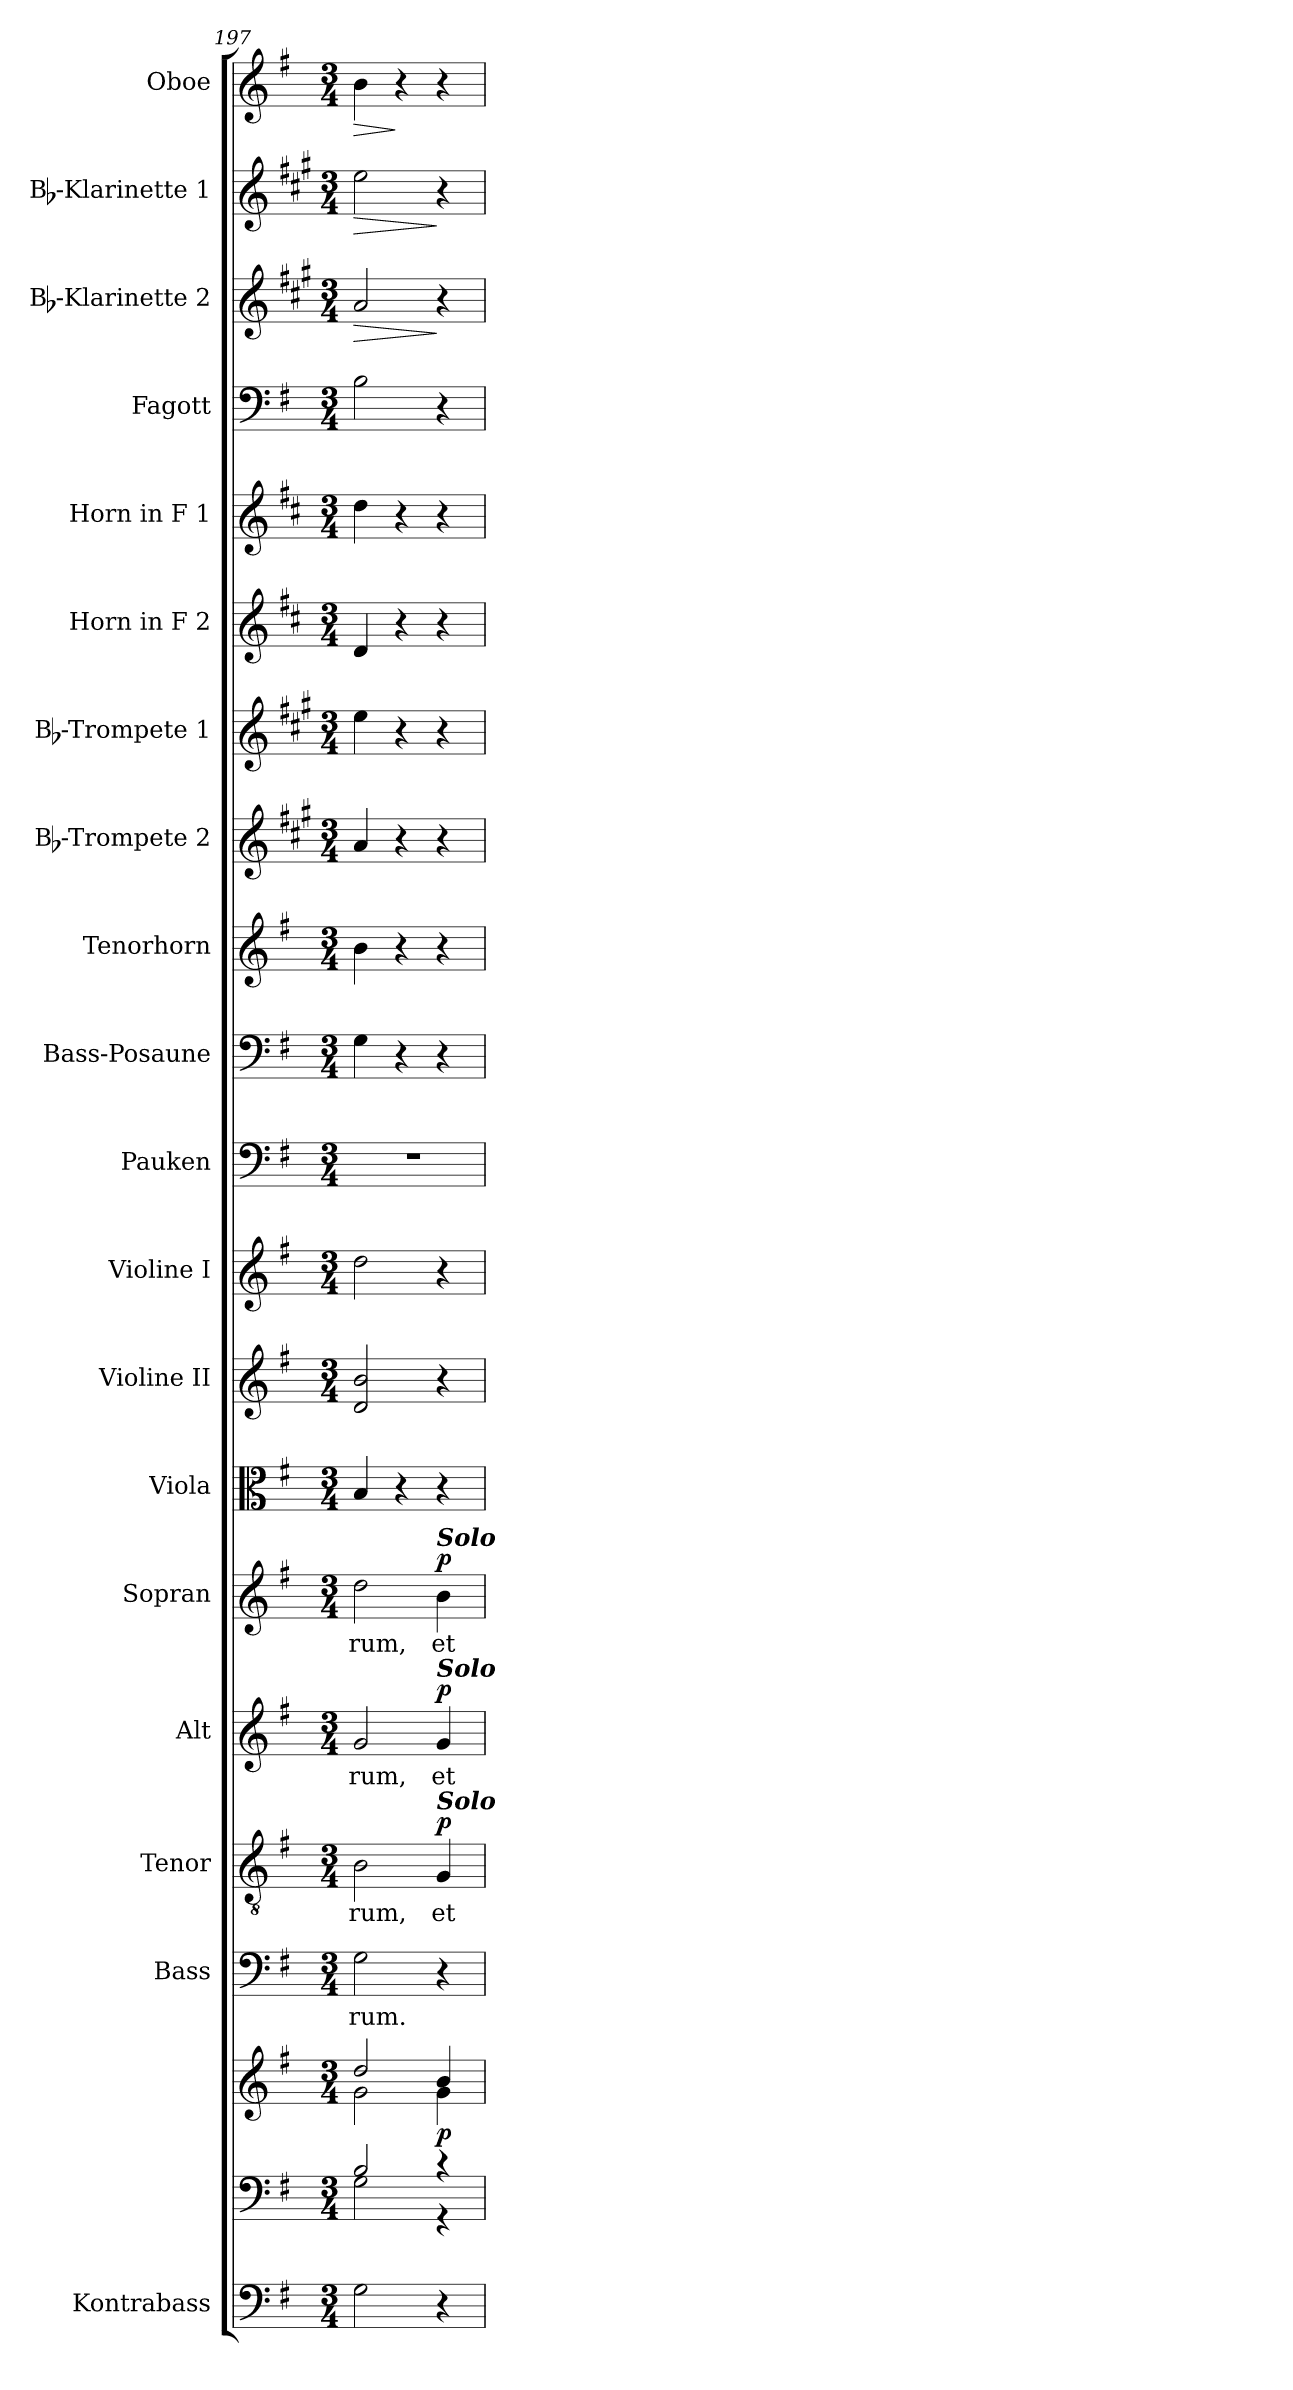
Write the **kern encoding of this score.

**kern	**kern	**kern	**dynam	**kern	**text	**kern	**text	**dynam	**kern	**text	**dynam	**kern	**text	**dynam	**kern	**kern	**kern	**kern	**kern	**kern	**kern	**kern	**kern	**kern	**kern	**kern	**dynam	**kern	**dynam	**kern	**dynam
*part20	*part19	*part19	*part19	*part18	*part18	*part17	*part17	*part17	*part16	*part16	*part16	*part15	*part15	*part15	*part14	*part13	*part12	*part11	*part10	*part9	*part8	*part7	*part6	*part5	*part4	*part3	*part3	*part2	*part2	*part1	*part1
*staff21	*staff20	*staff19	*staff19/20	*staff18	*staff18	*staff17	*staff17	*staff17	*staff16	*staff16	*staff16	*staff15	*staff15	*staff15	*staff14	*staff13	*staff12	*staff11	*staff10	*staff9	*staff8	*staff7	*staff6	*staff5	*staff4	*staff3	*staff3	*staff2	*staff2	*staff1	*staff1
*I"Kontrabass	*	*	*	*I"Bass	*	*I"Tenor	*	*	*I"Alt	*	*	*I"Sopran	*	*	*I"Viola	*I"Violine II	*I"Violine I	*I"Pauken	*I"Bass-Posaune	*I"Tenorhorn	*I"Bb-Trompete 2	*I"Bb-Trompete 1	*I"Horn in F 2	*I"Horn in F 1	*I"Fagott	*I"Bb-Klarinette 2	*	*I"Bb-Klarinette 1	*	*I"Oboe	*
*I'Kb.	*	*	*	*I'B.	*	*I'T.	*	*	*I'A.	*	*	*I'S.	*	*	*I'Vla.	*I'Vl. II	*I'Vl. I	*I'Pk.	*I'B. Pos.	*I'T. Hrn.	*I'Bb Trp. 2	*I'Bb Trp. 1	*	*	*I'Fg.	*I'Bb Kl. 2	*	*I'Bb Kl. 1	*	*I'Ob.	*
!!LO:PB:g=z
*clefF4	*clefF4	*clefG2	*	*clefF4	*	*clefGv2	*	*	*clefG2	*	*	*clefG2	*	*	*clefC3	*clefG2	*clefG2	*clefF4	*clefF4	*clefG2	*clefG2	*clefG2	*clefG2	*clefG2	*clefF4	*clefG2	*	*clefG2	*	*clefG2	*
*ITrd7c12	*	*	*	*	*	*	*	*	*	*	*	*	*	*	*	*	*	*	*	*ITrd8c14	*ITrd1c2	*ITrd1c2	*ITrd4c7	*ITrd4c7	*	*ITrd1c2	*	*ITrd1c2	*	*	*
*k[f#]	*k[f#]	*k[f#]	*	*k[f#]	*	*k[f#]	*	*	*k[f#]	*	*	*k[f#]	*	*	*k[f#]	*k[f#]	*k[f#]	*k[f#]	*k[f#]	*k[f#]	*k[f#]	*k[f#]	*k[f#]	*k[f#]	*k[f#]	*k[f#]	*	*k[f#]	*	*k[f#]	*
*G:	*G:	*G:	*	*G:	*	*G:	*	*	*G:	*	*	*G:	*	*	*G:	*G:	*G:	*G:	*G:	*G:	*G:	*G:	*G:	*G:	*G:	*G:	*	*G:	*	*G:	*
*M3/4	*M3/4	*M3/4	*	*M3/4	*	*M3/4	*	*	*M3/4	*	*	*M3/4	*	*	*M3/4	*M3/4	*M3/4	*M3/4	*M3/4	*M3/4	*M3/4	*M3/4	*M3/4	*M3/4	*M3/4	*M3/4	*	*M3/4	*	*M3/4	*
=197	=197	=197	=197	=197	=197	=197	=197	=197	=197	=197	=197	=197	=197	=197	=197	=197	=197	=197	=197	=197	=197	=197	=197	=197	=197	=197	=197	=197	=197	=197	=197
*	*^	*^	*	*	*	*	*	*	*	*	*	*	*	*	*	*	*	*	*	*	*	*	*	*	*	*	*	*	*	*	*
!	!	!	!	!	!	!	!LO:LY:b	!	!LO:LY:b	!	!	!LO:LY:b	!	!	!LO:LY:b	!	!	!	!	!	!	!	!	!	!	!	!	!	!LO:HP:b	!	!LO:HP:b	!	!LO:HP:b
2GG\	2B/	2G\	2dd/	2g\	.	2G\	-rum.	2B\	-rum,	.	2g/	-rum,	.	2dd\	-rum,	.	4B/	2d/ 2b/	2dd\	2.r	4G\	4B\	4g/	4dd\	4G/	4g\	2B\	2g/	>	2dd\	>	4b\	>
.	.	.	.	.	.	.	.	.	.	.	.	.	.	.	.	.	4r	.	.	.	4r	4r	4r	4r	4r	4r	.	.	.	.	.	4r	]
!	!	!	!	!	!	!	!	!	!	!	!	!	!	!LO:TX:a:Bi:t=Solo	!	!	!	!	!	!	!	!	!	!	!	!	!	!	!	!	!	!	!
!	!	!	!	!	!	!	!	!	!	!	!LO:TX:a:Bi:t=Solo	!	!	!	!	!	!	!	!	!	!	!	!	!	!	!	!	!	!	!	!	!	!
!	!	!	!	!	!	!	!	!LO:TX:a:Bi:t=Solo	!	!	!	!	!	!	!	!	!	!	!	!	!	!	!	!	!	!	!	!	!	!	!	!	!
!	!	!	!	!	!LO:DY:b	!	!	!	!LO:LY:b	!LO:DY:a	!	!LO:LY:b	!LO:DY:a	!	!LO:LY:b	!LO:DY:a	!	!	!	!	!	!	!	!	!	!	!	!	!	!	!	!	!
4r	4r	4r	4b!/	4g!\	p	4r	.	4G/	et	p	4g/	et	p	4b\	et	p	4r	4r	4r	.	4r	4r	4r	4r	4r	4r	4r	4r	]	4r	]	4r	.
*	*v	*v	*	*	*	*	*	*	*	*	*	*	*	*	*	*	*	*	*	*	*	*	*	*	*	*	*	*	*	*	*	*	*
*	*	*v	*v	*	*	*	*	*	*	*	*	*	*	*	*	*	*	*	*	*	*	*	*	*	*	*	*	*	*	*	*	*
=	=	=	=	=	=	=	=	=	=	=	=	=	=	=	=	=	=	=	=	=	=	=	=	=	=	=	=	=	=	=	=
*-	*-	*-	*-	*-	*-	*-	*-	*-	*-	*-	*-	*-	*-	*-	*-	*-	*-	*-	*-	*-	*-	*-	*-	*-	*-	*-	*-	*-	*-	*-	*-
